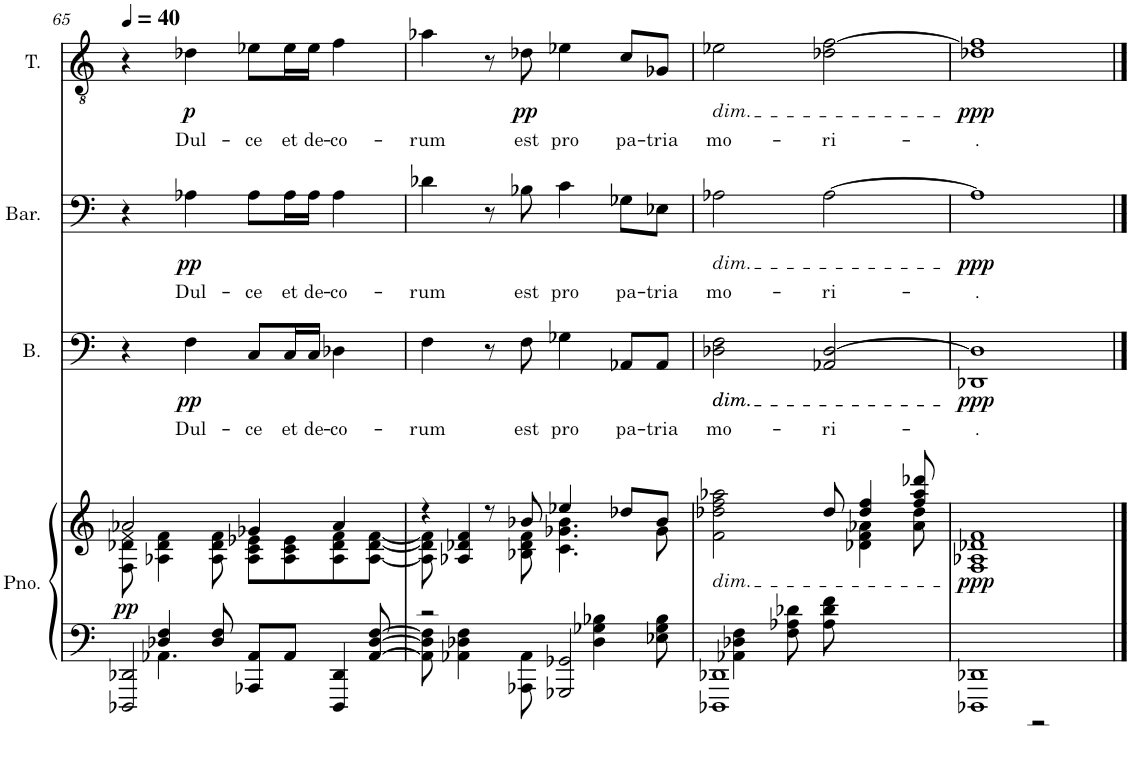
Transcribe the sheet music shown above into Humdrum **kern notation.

**kern	**kern	**dynam	**kern	**text	**dynam	**kern	**text	**dynam	**kern	**text	**dynam
*part4	*part4	*part4	*part3	*part3	*part3	*part2	*part2	*part2	*part1	*part1	*part1
*staff5	*staff4	*staff4/5	*staff3	*staff3	*staff3	*staff2	*staff2	*staff2	*staff1	*staff1	*staff1
*I"Piano	*	*	*I"Bass	*	*	*I"Baritone	*	*	*I"Tenor	*	*
*I'Pno.	*	*	*I'B.	*	*	*I'Bar.	*	*	*I'T.	*	*
!!LO:PB:g=z
*clefF4	*clefG2	*	*clefF4	*	*	*clefF4	*	*	*clefGv2	*	*
*k[]	*k[]	*	*k[]	*	*	*k[]	*	*	*k[]	*	*
*M4/4	*M4/4	*	*M4/4	*	*	*M4/4	*	*	*M4/4	*	*
*MM40	*MM40	*	*MM40	*	*	*MM40	*	*	*MM40	*	*
=65	=65	=65	=65	=65	=65	=65	=65	=65	=65	=65	=65
*^	*^	*	*	*	*	*	*	*	*	*	*
*	*^	*	*	*	*	*	*	*	*	*	*	*	*
!	!	!	!	!	!LO:DY:b	!	!	!	!	!	!	!	!	!
2DDD-X/ 2DD-X/	8ryy	8ryy	2a-X/	8F\ 8d-X\ 8f\	pp	4r	.	.	4r	.	.	4r	.	.
.	4D-X/ 4F/	4.AA-X\	.	4A-X\ 4d-\ 4f\	.	.	.	.	.	.	.	.	.	.
!	!	!	!	!	!	!	!LO:LY:b	!LO:DY:b	!	!LO:LY:b	!LO:DY:b	!	!LO:LY:b	!LO:DY:b
.	.	.	.	.	.	4F\	Dul-	pp	4A-X\	Dul-	pp	4d-X\	Dul-	p
.	8D-/ 8F/	.	.	8A-\ 8d-\ 8f\	.	.	.	.	.	.	.	.	.	.
!	!	!	!	!	!	!	!LO:LY:b	!	!	!LO:LY:b	!	!	!LO:LY:b	!
4AAA-X/	8AA-/L	2ryy	4g-X/	8A-\ 8c\ 8e-X\L	.	8C/L	-ce	.	8A-\L	-ce	.	8e-X\L	-ce	.
!	!	!	!	!	!	!	!LO:LY:b	!	!	!LO:LY:b	!	!	!LO:LY:b	!
.	8AA-/J	.	.	8A-\ 8c\ 8e-\	.	16C/L	et	.	16A-\L	et	.	16e-\L	et	.
!	!	!	!	!	!	!	!LO:LY:b	!	!	!LO:LY:b	!	!	!LO:LY:b	!
.	.	.	.	.	.	16C/JJ	de-	.	16A-\JJ	de-	.	16e-\JJ	de-	.
!	!	!	!	!	!	!	!LO:LY:b	!	!	!LO:LY:b	!	!	!LO:LY:b	!
4DDD-/ 4DD-/	8ryy	.	4a-/	8A-\ 8d-\ 8f\	.	4D-X\	-co-	.	4A-\	-co-	.	4f\	-co-	.
.	[8AA-/ [8D-/ [8F/	.	.	[8A-\ [8d-\ [8f\J	.	.	.	.	.	.	.	.	.	.
*	*v	*v	*	*	*	*	*	*	*	*	*	*	*	*
=66	=66	=66	=66	=66	=66	=66	=66	=66	=66	=66	=66	=66	=66
!	!	!	!	!	!	!LO:LY:b	!	!	!LO:LY:b	!	!	!LO:LY:b	!
2r	8AA-\] 8D-\] 8F\]	4r	8A-\] 8d-\] 8f\]	.	4F\	-rum	.	4d-X\	-rum	.	4a-X\	-rum	.
.	4AA-X\ 4D-X\ 4F\	.	4A-X/ 4d-X/ 4f/	.	.	.	.	.	.	.	.	.	.
.	.	8r	.	.	8r	.	.	8r	.	.	8r	.	.
!	!	!	!	!	!	!LO:LY:b	!	!	!LO:LY:b	!	!	!LO:LY:b	!LO:DY:b
.	8AAA-X\ 8AA-\	8b-X/	8B-X\ 8d-\ 8f\	.	8F\	est	.	8B-X\	est	.	8d-X\	est	pp
!	!	!	!	!	!	!LO:LY:b	!	!	!LO:LY:b	!	!	!LO:LY:b	!
2GGG-X/ 2GG-X/	8ryy	4ee-X/	4.c\ 4.g-X\ 4.b-\	.	4G-X\	pro	.	4c\	pro	.	4e-X\	pro	.
.	4D-\ 4G-X\ 4B-X\	.	.	.	.	.	.	.	.	.	.	.	.
!	!	!	!	!	!	!LO:LY:b	!	!	!LO:LY:b	!	!	!LO:LY:b	!
.	.	8dd-X/L	.	.	8AA-X/L	pa-	.	8G-X\L	pa-	.	8c/L	pa-	.
!	!	!	!	!	!	!LO:LY:b	!	!	!LO:LY:b	!	!	!LO:LY:b	!
.	8E-X\ 8G-\ 8B-\	8b-/J	8g-\	.	8AA-/J	-tria	.	8E-X\J	-tria	.	8G-X/J	-tria	.
=67	=67	=67	=67	=67	=67	=67	=67	=67	=67	=67	=67	=67	=67
!	!	!	!	!	!	!	!	!	!	!	!LO:TX:b:i:t=dim.	!	!
!	!	!	!	!	!	!	!	!LO:TX:b:i:t=dim.	!	!	!	!	!
!	!	!	!	!	!LO:TX:b:i:t=dim.	!	!	!	!	!	!	!	!
!	!	!	!	!	!LO:TX:b:i:t=dim.	!	!	!	!	!	!	!	!
!	!	!LO:TX:b:i:t=dim.	!	!	!	!	!	!	!	!	!	!	!
!	!	!	!	!	!	!LO:LY:b	!	!	!LO:LY:b	!	!	!LO:LY:b	!
1DDD-X 1DD-X	8ryy	2f\ 2dd-X\ 2ff\ 2aa-X\	8ryy	.	2D-X\ 2F\	mo-	.	2A-X\	mo-	.	2e-X\	mo-	.
*	*	*v	*v	*	*	*	*	*	*	*	*	*	*
.	4AA-X\ 4D-X\ 4F\	.	.	.	.	.	.	.	.	.	.	.
.	8F\ 8A-X\ 8d-X\	.	.	.	.	.	.	.	.	.	.	.
!	!	!	!	!	!LO:LY:b	!	!	!LO:LY:b	!	!	!LO:LY:b	!
.	8A-\ 8d-\ 8f\	8dd-/	.	2AA-X/ [2D-/	-ri-	.	[2A-\	-ri-	.	2d-X\ [2f\	-ri-	.
*	*	*^	*	*	*	*	*	*	*	*	*	*
.	4.ryy	4dd-/ 4ff/	4d-X\ 4f\ 4a-X\	.	.	.	.	.	.	.	.	.	.
.	.	8ff/ 8aa-/ 8ddd-X/	8a-\ 8dd-\	.	.	.	.	.	.	.	.	.	.
=68	=68	=68	=68	=68	=68	=68	=68	=68	=68	=68	=68	=68	=68
!	!	!	!	!LO:DY:b	!	!LO:LY:b	!LO:DY:b	!	!LO:LY:b	!LO:DY:b	!	!LO:LY:b	!LO:DY:b
*	*	*v	*v	*	*	*	*	*	*	*	*	*	*
1DDD-X 1DD-X	2ryy	1F 1A-X 1d-X 1f	ppp	1DD-X 1D-]	-.	ppp	1A-]	-.	ppp	1d-X 1f]	-.	ppp
.	2r	.	.	.	.	.	.	.	.	.	.	.
*v	*v	*	*	*	*	*	*	*	*	*	*	*
==	==	==	==	==	==	==	==	==	==	==	==
*-	*-	*-	*-	*-	*-	*-	*-	*-	*-	*-	*-
